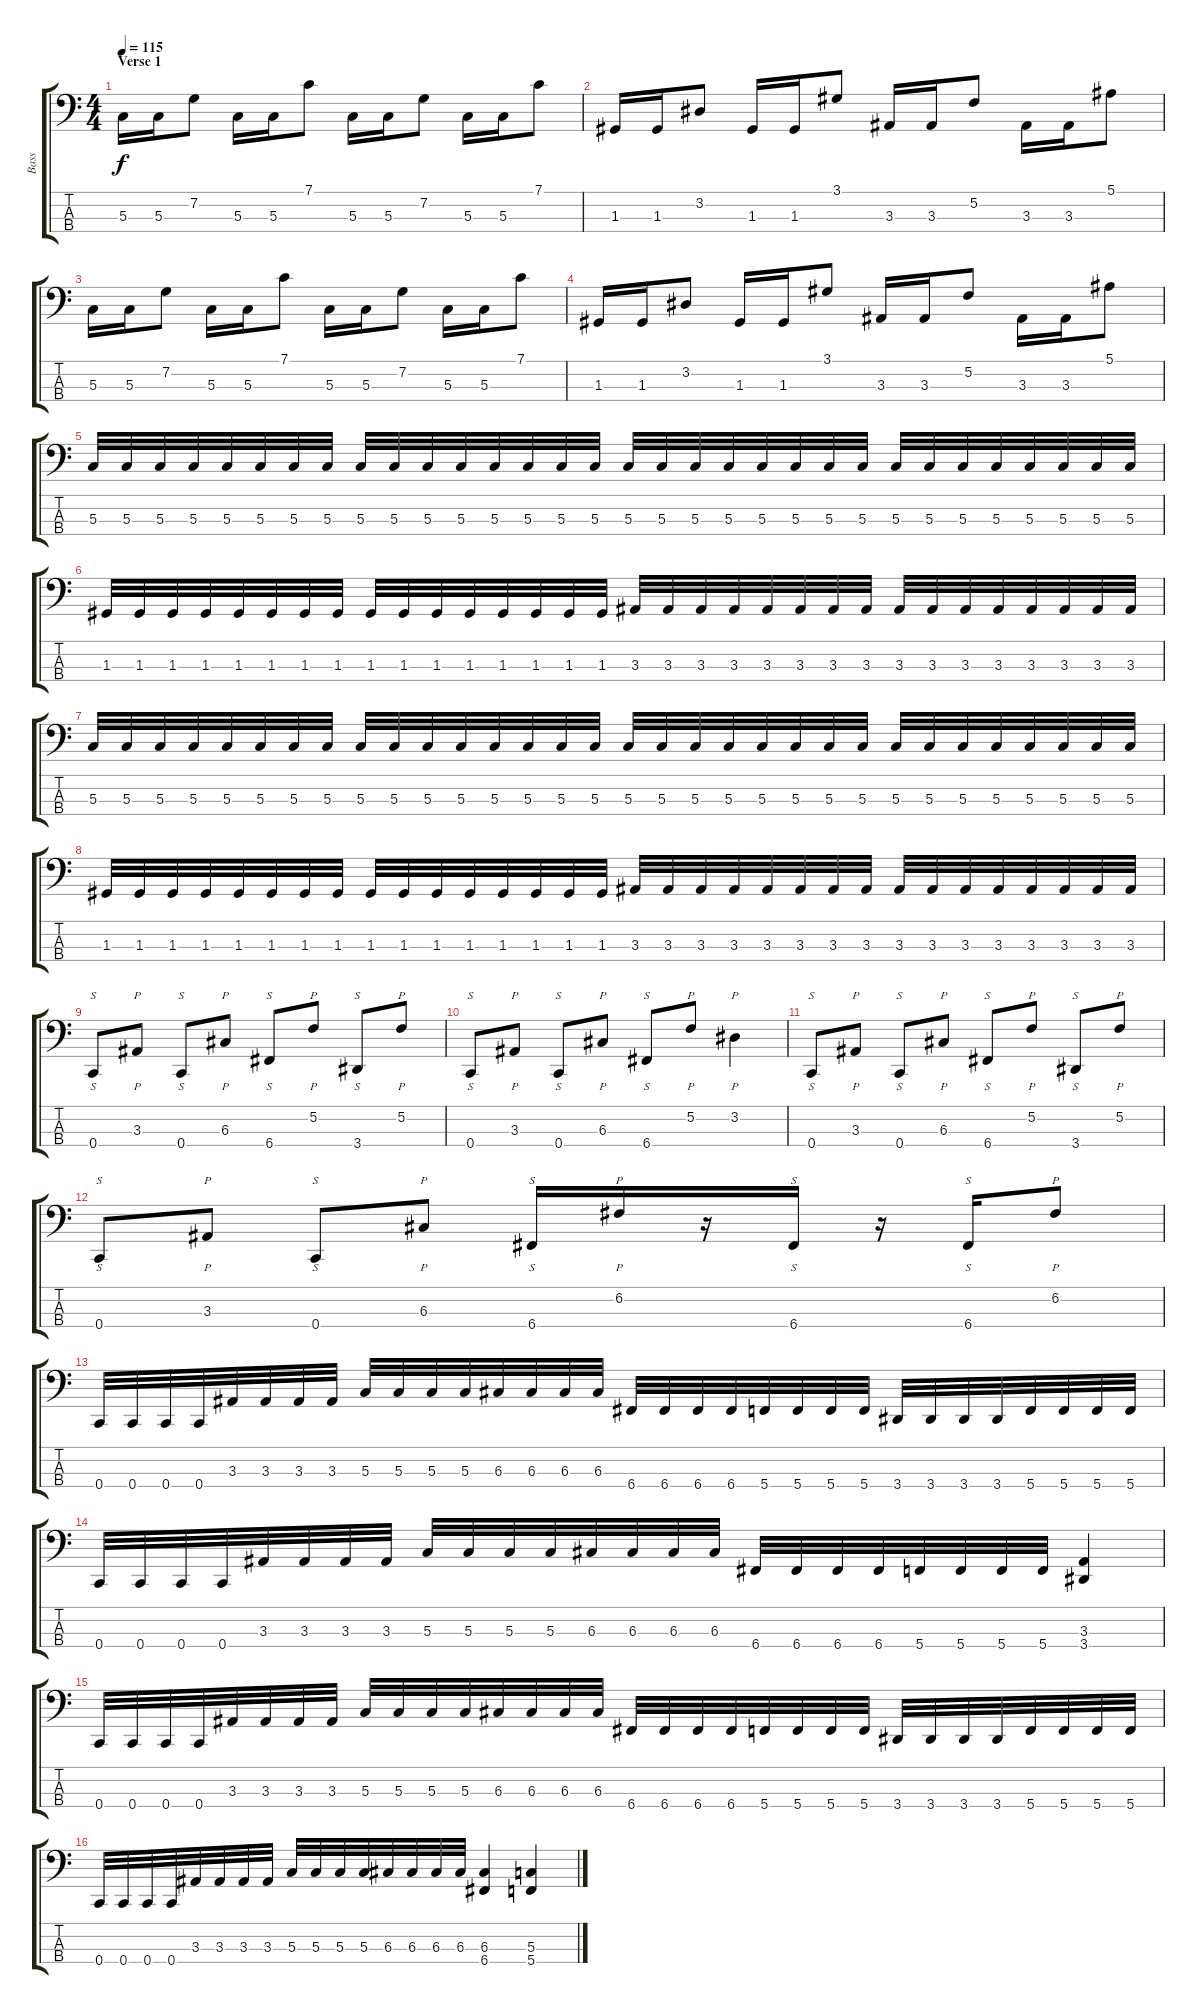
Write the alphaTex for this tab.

\track ("Bass" "Bass") {instrument electricbasspick}
\staff {score tabs}
\tuning (F2 C2 G1 C1) {hide}
\ts (4 4)
\section ("" "Verse 1")
\tempo 115
\clef f4
\ks c
5.3.16{dy f} 5.3.16 7.2.8 5.3.16 5.3.16 7.1.8 5.3.16 5.3.16 7.2.8 5.3.16 5.3.16 7.1.8 |
1.3.16 1.3.16 3.2.8 1.3.16 1.3.16 3.1.8 3.3.16 3.3.16 5.2.8 3.3.16 3.3.16 5.1.8 |
5.3.16 5.3.16 7.2.8 5.3.16 5.3.16 7.1.8 5.3.16 5.3.16 7.2.8 5.3.16 5.3.16 7.1.8 |
1.3.16 1.3.16 3.2.8 1.3.16 1.3.16 3.1.8 3.3.16 3.3.16 5.2.8 3.3.16 3.3.16 5.1.8 |
5.3.32 5.3.32 5.3.32 5.3.32 5.3.32 5.3.32 5.3.32 5.3.32 5.3.32 5.3.32 5.3.32 5.3.32 5.3.32 5.3.32 5.3.32 5.3.32 5.3.32 5.3.32 5.3.32 5.3.32 5.3.32 5.3.32 5.3.32 5.3.32 5.3.32 5.3.32 5.3.32 5.3.32 5.3.32 5.3.32 5.3.32 5.3.32 |
1.3.32 1.3.32 1.3.32 1.3.32 1.3.32 1.3.32 1.3.32 1.3.32 1.3.32 1.3.32 1.3.32 1.3.32 1.3.32 1.3.32 1.3.32 1.3.32 3.3.32 3.3.32 3.3.32 3.3.32 3.3.32 3.3.32 3.3.32 3.3.32 3.3.32 3.3.32 3.3.32 3.3.32 3.3.32 3.3.32 3.3.32 3.3.32 |
5.3.32 5.3.32 5.3.32 5.3.32 5.3.32 5.3.32 5.3.32 5.3.32 5.3.32 5.3.32 5.3.32 5.3.32 5.3.32 5.3.32 5.3.32 5.3.32 5.3.32 5.3.32 5.3.32 5.3.32 5.3.32 5.3.32 5.3.32 5.3.32 5.3.32 5.3.32 5.3.32 5.3.32 5.3.32 5.3.32 5.3.32 5.3.32 |
1.3.32 1.3.32 1.3.32 1.3.32 1.3.32 1.3.32 1.3.32 1.3.32 1.3.32 1.3.32 1.3.32 1.3.32 1.3.32 1.3.32 1.3.32 1.3.32 3.3.32 3.3.32 3.3.32 3.3.32 3.3.32 3.3.32 3.3.32 3.3.32 3.3.32 3.3.32 3.3.32 3.3.32 3.3.32 3.3.32 3.3.32 3.3.32 |
0.4.8{s volume 16 balance 8 instrument slapbass2} 3.3.8{p} 0.4.8{s} 6.3.8{p} 6.4.8{s} 5.2.8{p} 3.4.8{s} 5.2.8{p} |
0.4.8{s} 3.3.8{p} 0.4.8{s} 6.3.8{p} 6.4.8{s} 5.2.8{p} 3.2.4{p} |
0.4.8{s} 3.3.8{p} 0.4.8{s} 6.3.8{p} 6.4.8{s} 5.2.8{p} 3.4.8{s} 5.2.8{p} |
0.4.8{s} 3.3.8{p} 0.4.8{s} 6.3.8{p} 6.4.16{s} 6.2.16{p} r.16 6.4.16{s} r.16 6.4.16{s} 6.2.8{p} |
0.4.32{volume 16 balance 8 instrument electricbasspick} 0.4.32 0.4.32 0.4.32 3.3.32 3.3.32 3.3.32 3.3.32 5.3.32 5.3.32 5.3.32 5.3.32 6.3.32 6.3.32 6.3.32 6.3.32 6.4.32 6.4.32 6.4.32 6.4.32 5.4.32 5.4.32 5.4.32 5.4.32 3.4.32 3.4.32 3.4.32 3.4.32 5.4.32 5.4.32 5.4.32 5.4.32 |
0.4.32 0.4.32 0.4.32 0.4.32 3.3.32 3.3.32 3.3.32 3.3.32 5.3.32 5.3.32 5.3.32 5.3.32 6.3.32 6.3.32 6.3.32 6.3.32 6.4.32 6.4.32 6.4.32 6.4.32 5.4.32 5.4.32 5.4.32 5.4.32 (3.3 3.4).4 |
0.4.32 0.4.32 0.4.32 0.4.32 3.3.32 3.3.32 3.3.32 3.3.32 5.3.32 5.3.32 5.3.32 5.3.32 6.3.32 6.3.32 6.3.32 6.3.32 6.4.32 6.4.32 6.4.32 6.4.32 5.4.32 5.4.32 5.4.32 5.4.32 3.4.32 3.4.32 3.4.32 3.4.32 5.4.32 5.4.32 5.4.32 5.4.32 |
0.4.32 0.4.32 0.4.32 0.4.32 3.3.32 3.3.32 3.3.32 3.3.32 5.3.32 5.3.32 5.3.32 5.3.32 6.3.32 6.3.32 6.3.32 6.3.32 (6.3 6.4).4 (5.3 5.4).4
